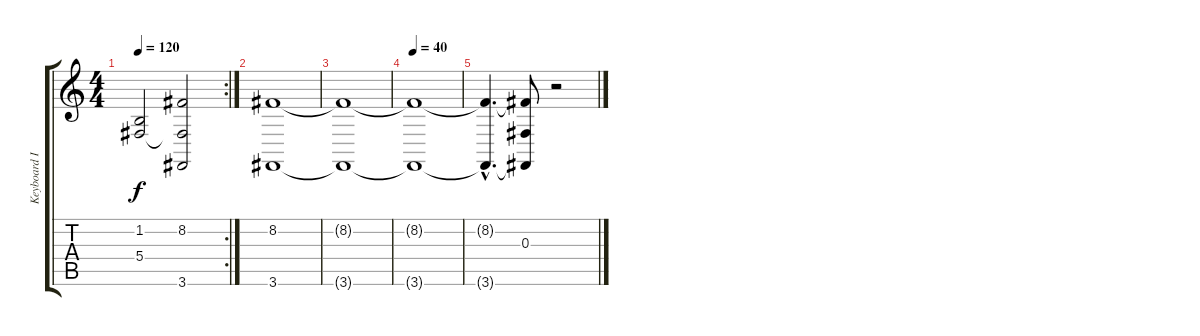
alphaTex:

\track ("Keyboard II" "Keyboard I") {instrument stringensemble1}
\staff {score tabs}
\tuning (Eb4 Bb3 Gb3 Db3 Ab2 Eb2) {hide}
\rc 2
\ts (4 4)
\tempo 120
\clef g2
\ks c
(1.2 5.4).2{dy f} (8.2 5.4{t} 3.6{t}).2 |
(8.2 3.6).1 |
(8.2{t} 3.6{t}).1 |
\tempo 40
(8.2{t} 3.6{t}).1 |
(8.2{hac t} 3.6{hac t}).4{d} (8.2{t} 0.3 3.6{t}).8 r.2
